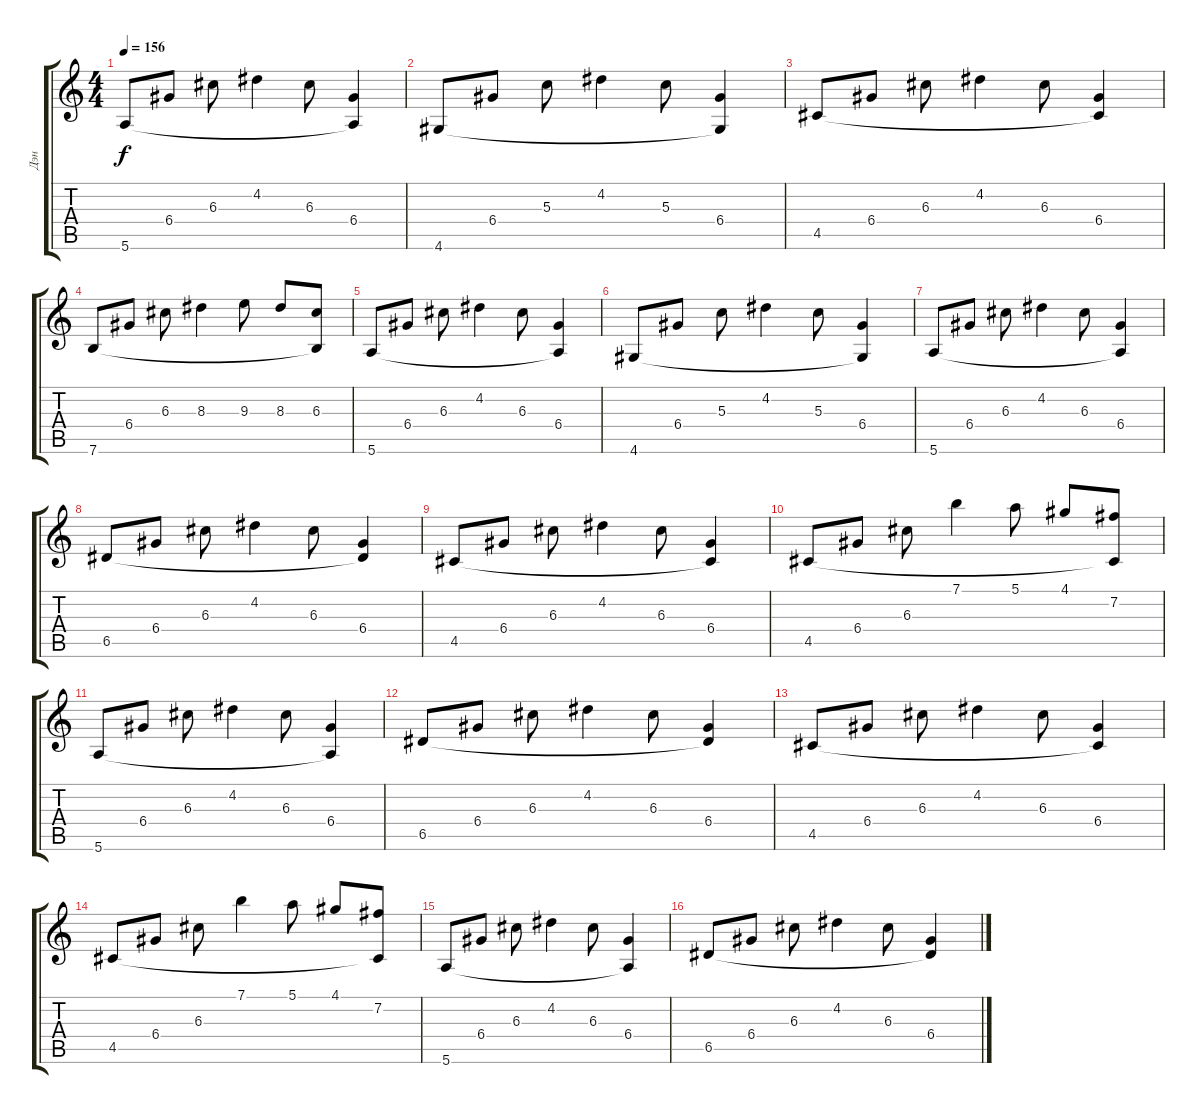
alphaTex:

\track ("Дэн" "Дэн") {instrument acousticguitarsteel}
\staff {score tabs}
\tuning (E4 B3 G3 D3 A2 E2) {hide}
\ts (4 4)
\tempo 156
\clef g2
\ks c
5.6.8{dy f} 6.4.8 6.3.8 4.2.4 6.3.8 (6.4 5.6{t}).4 |
4.6.8 6.4.8 5.3.8 4.2.4 5.3.8 (6.4 4.6{t}).4 |
4.5.8 6.4.8 6.3.8 4.2.4 6.3.8 (6.4 4.5{t}).4 |
7.6.8 6.4.8 6.3.8 8.3.4 9.3.8 8.3.8 (6.3 7.6{t}).8 |
5.6.8 6.4.8 6.3.8 4.2.4 6.3.8 (6.4 5.6{t}).4 |
4.6.8 6.4.8 5.3.8 4.2.4 5.3.8 (6.4 4.6{t}).4 |
5.6.8 6.4.8 6.3.8 4.2.4 6.3.8 (6.4 5.6{t}).4 |
6.5.8 6.4.8 6.3.8 4.2.4 6.3.8 (6.4 6.5{t}).4 |
4.5.8 6.4.8 6.3.8 4.2.4 6.3.8 (6.4 4.5{t}).4 |
4.5.8 6.4.8 6.3.8 7.1.4 5.1.8 4.1.8 (7.2 4.5{t}).8 |
5.6.8 6.4.8 6.3.8 4.2.4 6.3.8 (6.4 5.6{t}).4 |
6.5.8 6.4.8 6.3.8 4.2.4 6.3.8 (6.4 6.5{t}).4 |
4.5.8 6.4.8 6.3.8 4.2.4 6.3.8 (6.4 4.5{t}).4 |
4.5.8 6.4.8 6.3.8 7.1.4 5.1.8 4.1.8 (7.2 4.5{t}).8 |
5.6.8 6.4.8 6.3.8 4.2.4 6.3.8 (6.4 5.6{t}).4 |
6.5.8 6.4.8 6.3.8 4.2.4 6.3.8 (6.4 6.5{t}).4
